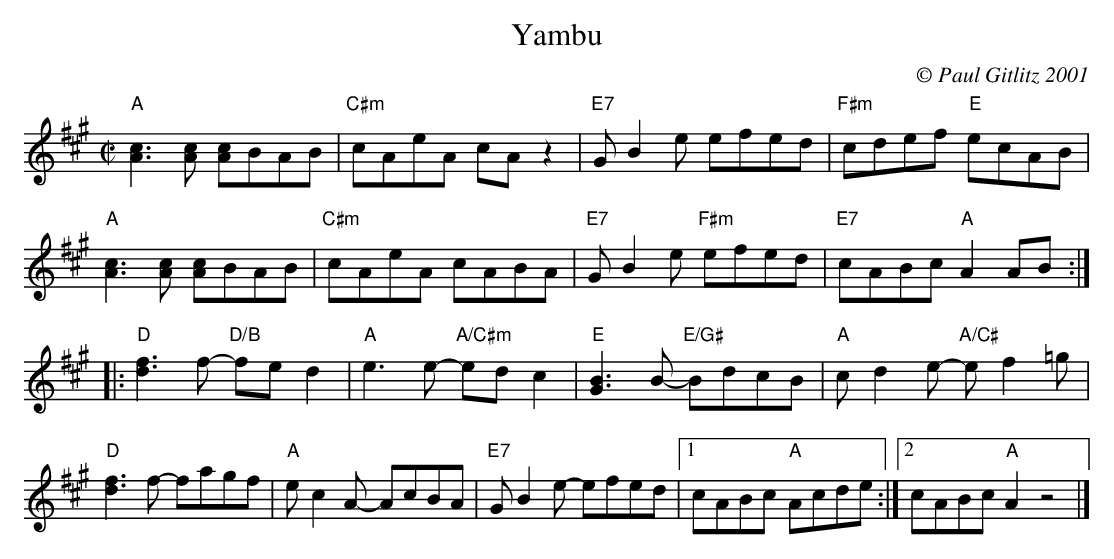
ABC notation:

X:1
T:Yambu
M:C|
L:1/8
C:© Paul Gitlitz 2001
K:A
"A"[A3c3][Ac] [Ac]BAB|"C#m"cAeA cAz2|"E7"GB2e efed|"F#m"cdef "E"ecAB|!
"A"[A3c3][Ac] [Ac]BAB|"C#m"cAeA cABA|"E7"GB2e "F#m"efed |"E7"cABc "A"A2AB:|!
|:"D"[d3f3]f- "D/B"fed2|"A"e3e- "A/C#m"edc2|"E"[G3B3]B- "E/G#"BdcB|"A"cd2e- "A/C#"ef2=g|!
"D"[d3f3]f- fagf|"A"ec2A- AcBA|"E7"GB2e- efed|1cABc "A"Acde:|2cABc "A"A2z4|]
